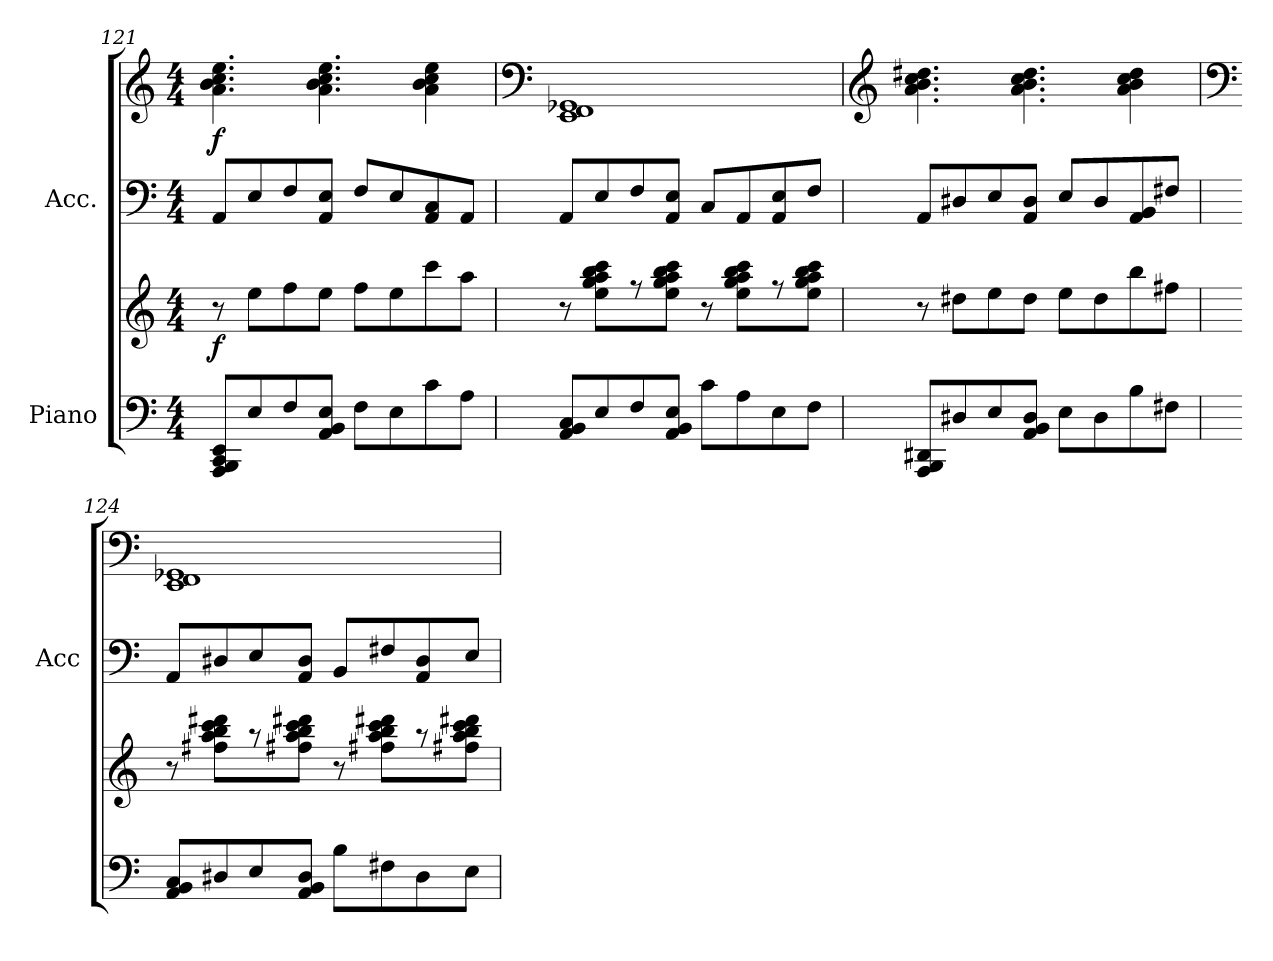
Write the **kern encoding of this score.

**kern	**kern	**dynam	**kern	**kern	**dynam
*part2	*part2	*part2	*part1	*part1	*part1
*staff4	*staff3	*staff3/4	*staff2	*staff1	*staff1/2
*I"Piano	*	*	*I"Acc.	*	*
*	*	*	*I'Acc	*	*
!!LO:LB:g=z
*clefF4	*clefG2	*	*clefF4	*clefG2	*
*k[]	*k[]	*	*k[]	*k[]	*
*M4/4	*M4/4	*	*M4/4	*M4/4	*
=121	=121	=121	=121	=121	=121
!	!	!LO:DY:b	!	!	!LO:DY:b
8AAA/ 8BBB/ 8CC/ 8EE/L	8r	f	8AA/L	4.a\ 4.b\ 4.cc\ 4.ee\	f
8E/	8ee\L	.	8E/	.	.
8F/	8ff\	.	8F/	.	.
8AA/ 8BB/ 8E/J	8ee\J	.	8AA/ 8E/J	4.a\ 4.b\ 4.cc\ 4.ee\	.
8F\L	8ff\L	.	8F/L	.	.
8E\	8ee\	.	8E/	.	.
8c\	8ccc\	.	8AA/ 8C/	4a\ 4b\ 4cc\ 4ee\	.
8A\J	8aa\J	.	8AA/J	.	.
=122	=122	=122	=122	=122	=122
*	*	*	*	*clefF4	*
8AA/ 8BB/ 8C/L	8r	.	8AA/L	1EE 1FF 1GG-X	.
8E/	8ee\ 8gg\ 8aa\ 8bb\ 8ccc\L	.	8E/	.	.
8F/	8r	.	8F/	.	.
8AA/ 8BB/ 8E/J	8ee\ 8gg\ 8aa\ 8bb\ 8ccc\J	.	8AA/ 8E/J	.	.
8c\L	8r	.	8C/L	.	.
8A\	8ee\ 8gg\ 8aa\ 8bb\ 8ccc\L	.	8AA/	.	.
8E\	8r	.	8AA/ 8E/	.	.
8F\J	8ee\ 8gg\ 8aa\ 8bb\ 8ccc\J	.	8F/J	.	.
=123	=123	=123	=123	=123	=123
*	*	*	*	*clefG2	*
8AAA/ 8BBB/ 8DD#X/L	8r	.	8AA/L	4.a\ 4.b\ 4.cc\ 4.dd#X\	.
8D#X/	8dd#X\L	.	8D#X/	.	.
8E/	8ee\	.	8E/	.	.
8AA/ 8BB/ 8D#/J	8dd#\J	.	8AA/ 8D#/J	4.a\ 4.b\ 4.cc\ 4.dd#\	.
8E\L	8ee\L	.	8E/L	.	.
8D#\	8dd#\	.	8D#/	.	.
8B\	8bb\	.	8AA/ 8BB/	4a\ 4b\ 4cc\ 4dd#\	.
8F#X\J	8ff#X\J	.	8F#X/J	.	.
=124	=124	=124	=124	=124	=124
*	*	*	*	*clefF4	*
8AA/ 8BB/ 8C/L	8r	.	8AA/L	1EE 1FF 1GG-X	.
8D#X/	8ff#X\ 8aa\ 8bb\ 8ccc\ 8ddd#X\L	.	8D#X/	.	.
8E/	8r	.	8E/	.	.
8AA/ 8BB/ 8D#/J	8ff#X\ 8aa\ 8bb\ 8ccc\ 8ddd#X\J	.	8AA/ 8D#/J	.	.
8B\L	8r	.	8BB/L	.	.
8F#X\	8ff#X\ 8aa\ 8bb\ 8ccc\ 8ddd#X\L	.	8F#X/	.	.
8D#\	8r	.	8AA/ 8D#/	.	.
8E\J	8ff#X\ 8aa\ 8bb\ 8ccc\ 8ddd#X\J	.	8E/J	.	.
=	=	=	=	=	=
*-	*-	*-	*-	*-	*-
